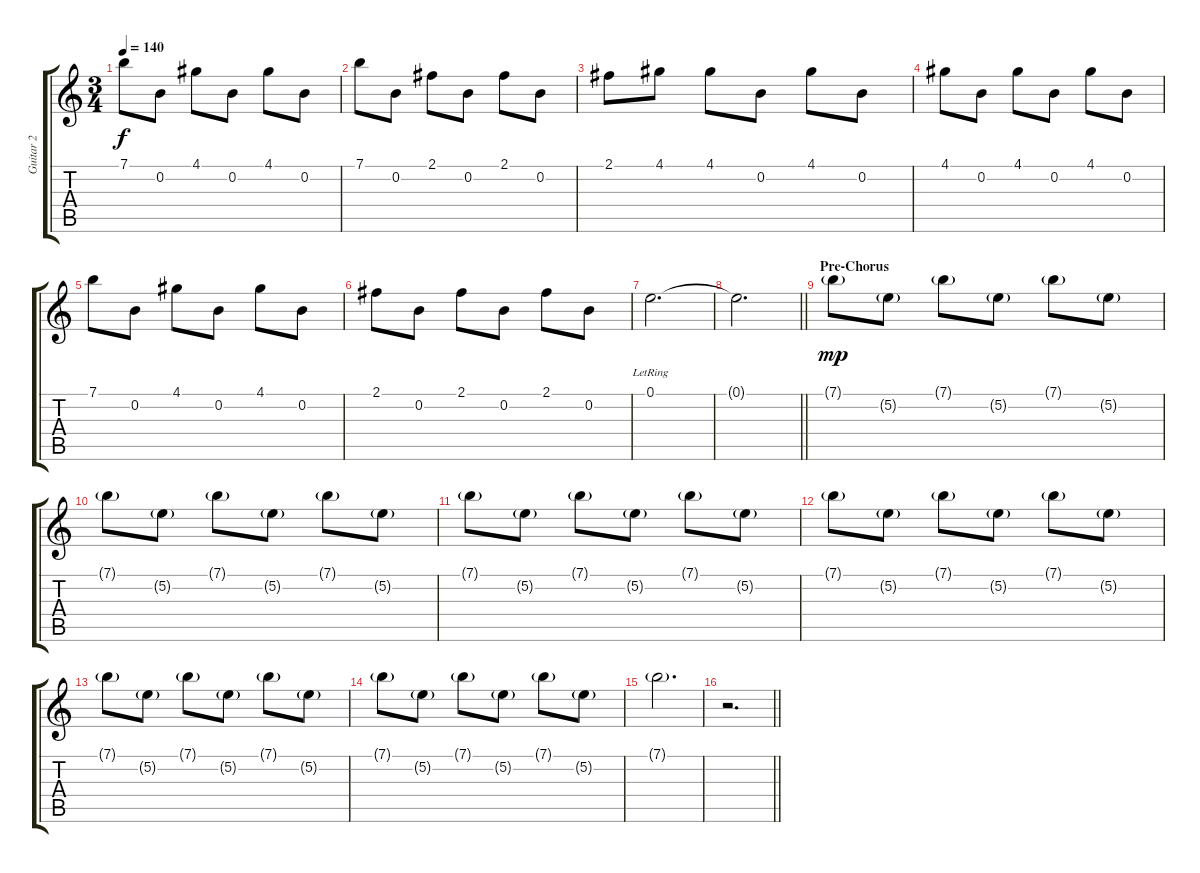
\track ("Guitar 2" "Guitar 2") {instrument overdrivenguitar}
\staff {score tabs}
\tuning (E4 B3 G3 D3 A2 E2) {hide}
\ts (3 4)
\tempo 140
\clef g2
\ks c
7.1.8{dy f} 0.2.8 4.1.8 0.2.8 4.1.8 0.2.8 |
7.1.8 0.2.8 2.1.8 0.2.8 2.1.8 0.2.8 |
2.1.8 4.1.8 4.1.8 0.2.8 4.1.8 0.2.8 |
4.1.8 0.2.8 4.1.8 0.2.8 4.1.8 0.2.8 |
7.1.8 0.2.8 4.1.8 0.2.8 4.1.8 0.2.8 |
2.1.8 0.2.8 2.1.8 0.2.8 2.1.8 0.2.8 |
0.1{lr}.2{d} |
\barLineRight lightlight
0.1{t}.2{d} |
\section ("" "Pre-Chorus")
7.1{g}.8{dy mp} 5.2{g}.8 7.1{g}.8 5.2{g}.8 7.1{g}.8 5.2{g}.8 |
7.1{g}.8 5.2{g}.8 7.1{g}.8 5.2{g}.8 7.1{g}.8 5.2{g}.8 |
7.1{g}.8 5.2{g}.8 7.1{g}.8 5.2{g}.8 7.1{g}.8 5.2{g}.8 |
7.1{g}.8 5.2{g}.8 7.1{g}.8 5.2{g}.8 7.1{g}.8 5.2{g}.8 |
7.1{g}.8 5.2{g}.8 7.1{g}.8 5.2{g}.8 7.1{g}.8 5.2{g}.8 |
7.1{g}.8 5.2{g}.8 7.1{g}.8 5.2{g}.8 7.1{g}.8 5.2{g}.8 |
7.1{g}.2{d} |
\barLineRight lightlight
r.2{d}
